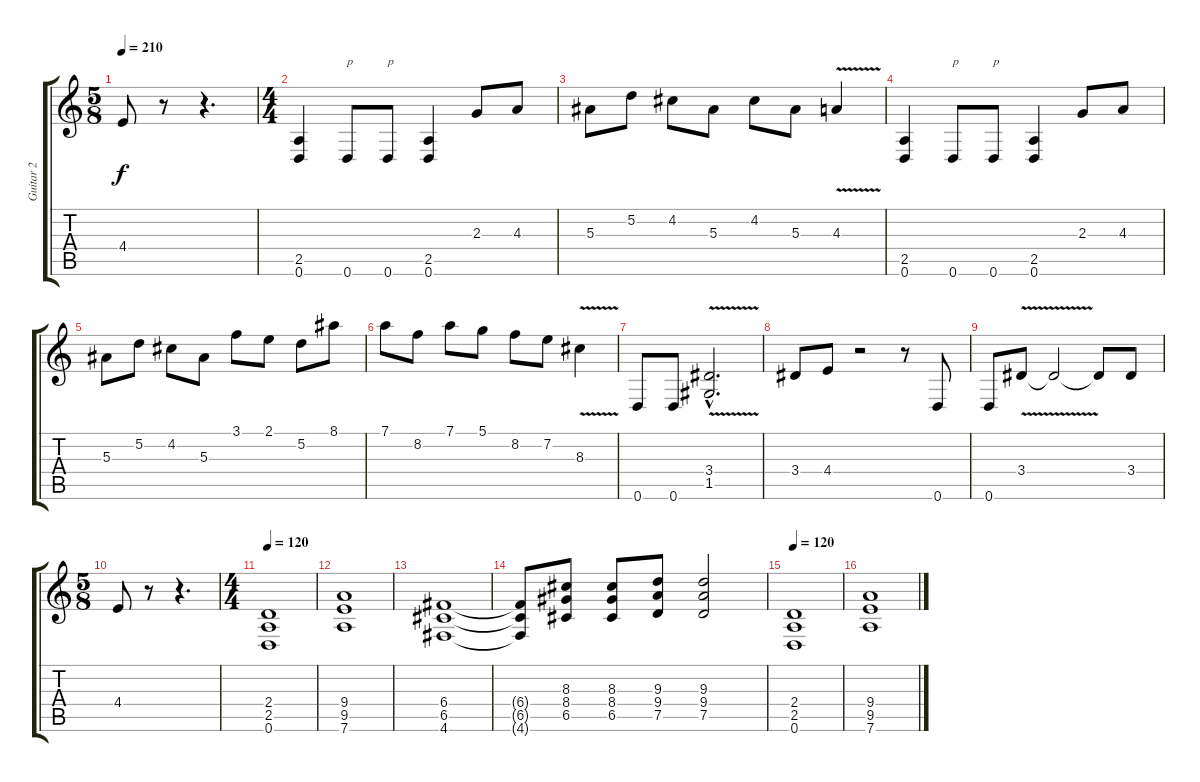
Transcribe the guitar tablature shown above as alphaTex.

\track ("Guitar 2" "Guitar 2") {instrument distortionguitar}
\staff {score tabs}
\tuning (D4 A3 F3 C3 G2 D2) {hide}
\ts (5 8)
\tempo 210
\clef g2
\ks c
4.4.8{dy f} r.8 r.4{d} |
\ts (4 4)
(2.5 0.6).4 0.6.8{txt "p"} 0.6.8{txt "p"} (2.5 0.6).4 2.3.8 4.3.8 |
5.3.8 5.2.8 4.2.8 5.3.8 4.2.8 5.3.8 4.3{v}.4 |
(2.5 0.6).4 0.6.8{txt "p"} 0.6.8{txt "p"} (2.5 0.6).4 2.3.8 4.3.8 |
5.3.8 5.2.8 4.2.8 5.3.8 3.1.8 2.1.8 5.2.8 8.1.8 |
7.1.8 8.2.8 7.1.8 5.1.8 8.2.8 7.2.8 8.3{v}.4 |
0.6.8 0.6.8 (3.4{v hac} 1.5{v hac}).2{d} |
3.4.8 4.4.8 r.2 r.8 0.6.8 |
0.6.8 3.4{v}.8 3.4{t}.2 3.4{t}.8 3.4.8 |
\ts (5 8)
4.4.8 r.8 r.4{d} |
\ts (4 4)
\tempo 120
(2.4 2.5 0.6).1 |
(9.4 9.5 7.6).1 |
(6.4 6.5 4.6).1 |
(6.4{t} 6.5{t} 4.6{t}).8 (8.3 8.4 6.5).8 (8.3 8.4 6.5).8 (9.3 9.4 7.5).8 (9.3 9.4 7.5).2 |
\tempo 120
(2.4 2.5 0.6).1 |
(9.4 9.5 7.6).1
